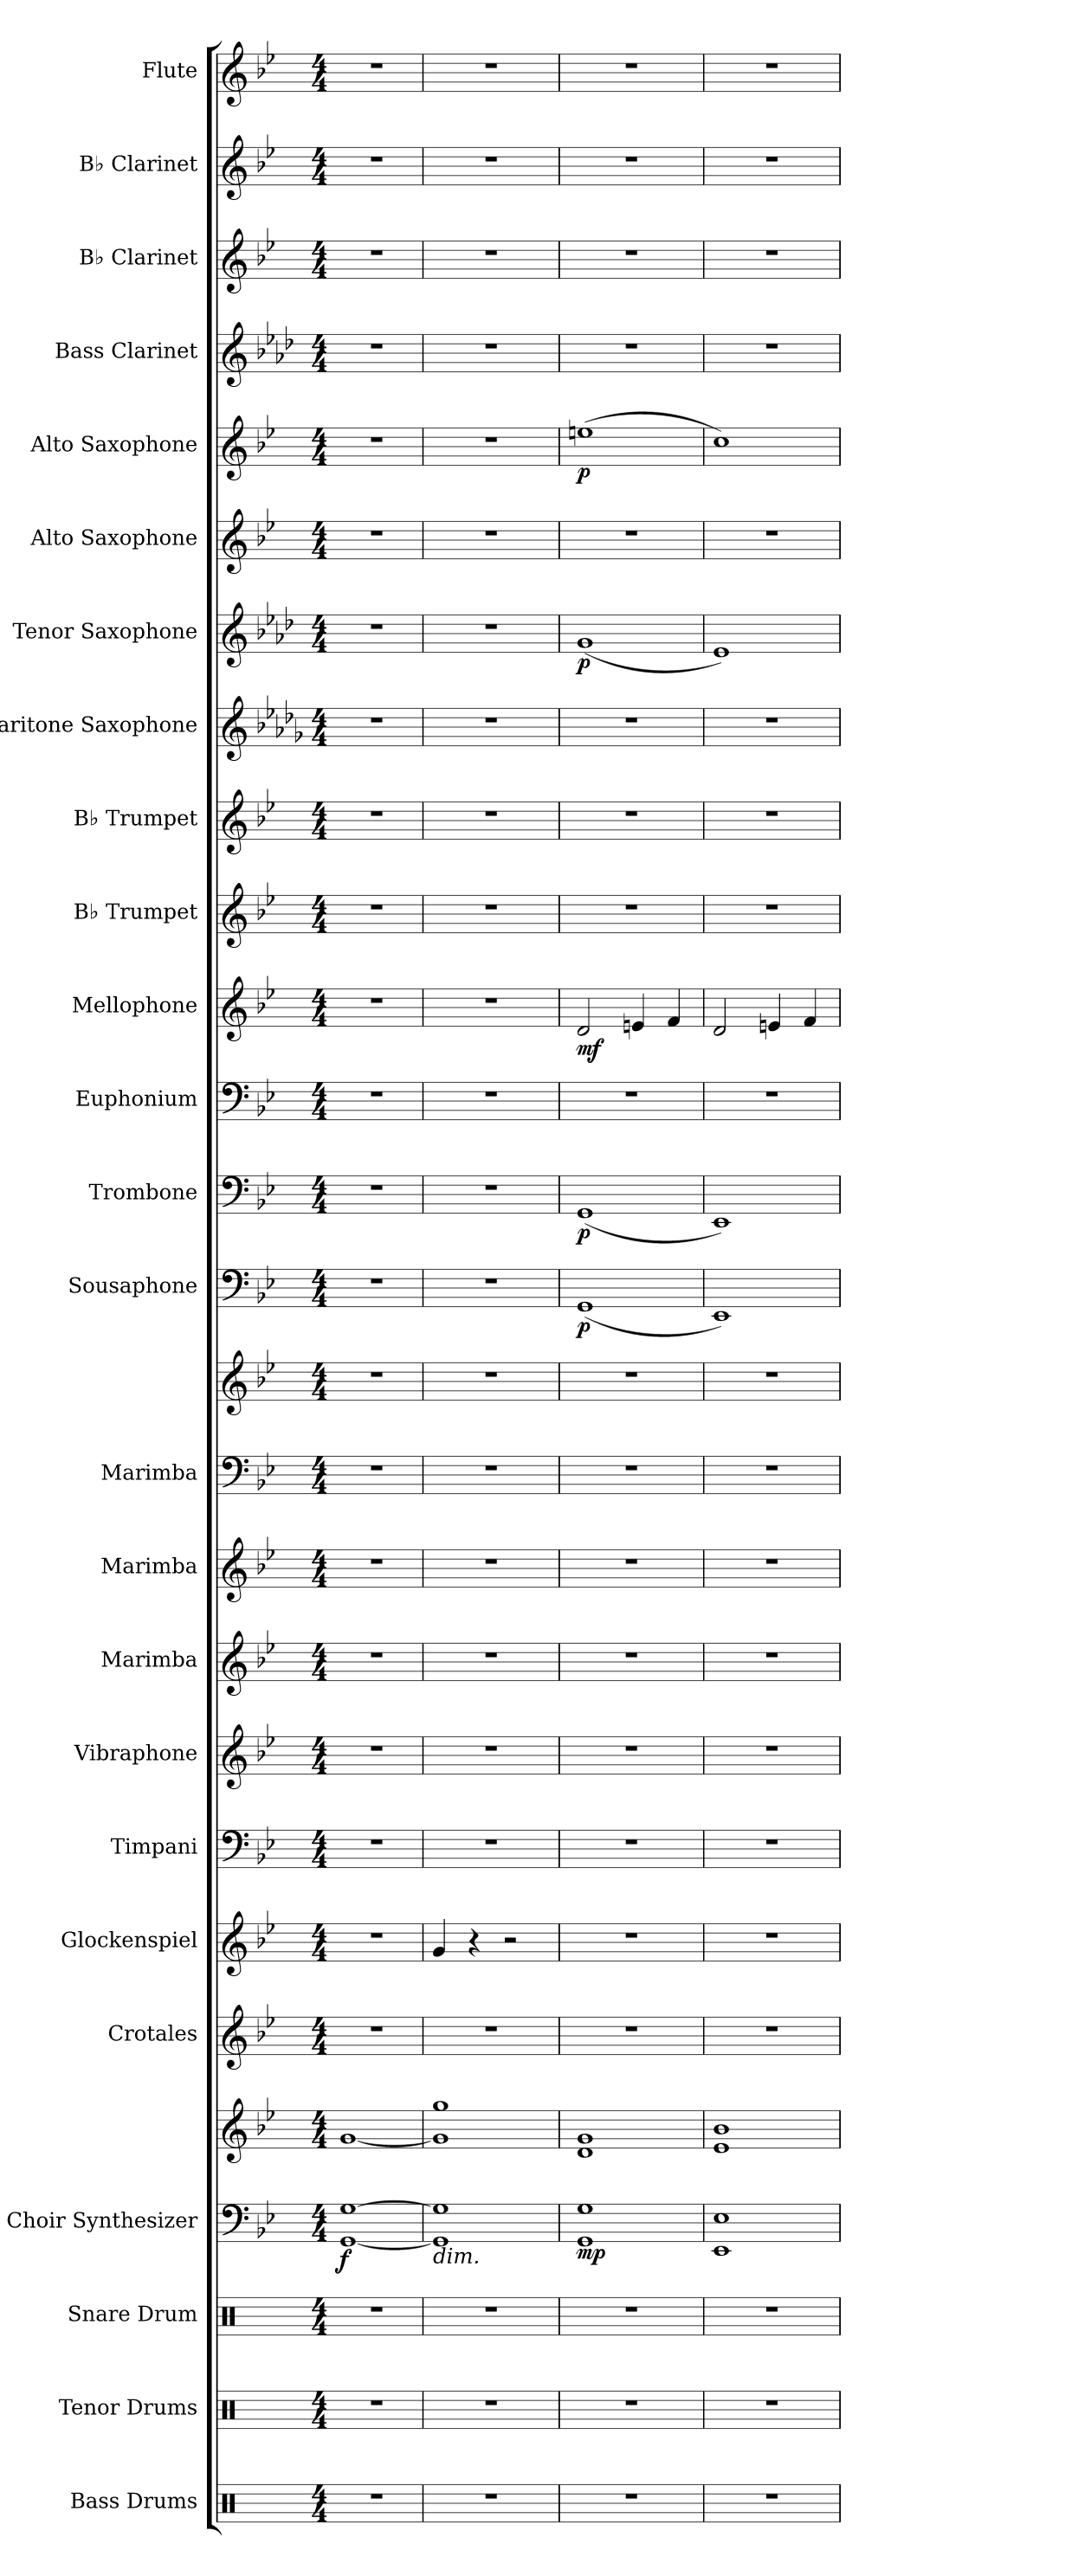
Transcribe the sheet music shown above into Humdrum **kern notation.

**kern	**kern	**kern	**kern	**kern	**dynam	**kern	**kern	**kern	**kern	**kern	**kern	**kern	**kern	**kern	**dynam	**kern	**dynam	**kern	**kern	**dynam	**kern	**kern	**kern	**kern	**dynam	**kern	**kern	**dynam	**kern	**kern	**kern	**kern
*part25	*part24	*part23	*part22	*part22	*part22	*part21	*part20	*part19	*part18	*part17	*part16	*part15	*part15	*part14	*part14	*part13	*part13	*part12	*part11	*part11	*part10	*part9	*part8	*part7	*part7	*part6	*part5	*part5	*part4	*part3	*part2	*part1
*staff27	*staff26	*staff25	*staff24	*staff23	*staff23/24	*staff22	*staff21	*staff20	*staff19	*staff18	*staff17	*staff16	*staff15	*staff14	*staff14	*staff13	*staff13	*staff12	*staff11	*staff11	*staff10	*staff9	*staff8	*staff7	*staff7	*staff6	*staff5	*staff5	*staff4	*staff3	*staff2	*staff1
*I"Bass Drums	*I"Tenor Drums	*I"Snare Drum	*I"Choir Synthesizer	*	*	*I"Crotales	*I"Glockenspiel	*I"Timpani	*I"Vibraphone	*I"Marimba	*I"Marimba	*I"Marimba	*	*I"Sousaphone	*	*I"Trombone	*	*I"Euphonium	*I"Mellophone	*	*I"B♭ Trumpet	*I"B♭ Trumpet	*I"Baritone Saxophone	*I"Tenor Saxophone	*	*I"Alto Saxophone	*I"Alto Saxophone	*	*I"Bass Clarinet	*I"B♭ Clarinet	*I"B♭ Clarinet	*I"Flute
*I'B.D.	*I'T.D.	*I'S.D.	*I'Synth.	*	*	*I'Crot.	*I'Glock.	*I'Timp.	*I'Vib.	*I'Mrm.	*I'Mrm.	*I'Mrm.	*	*I'Sphn.	*	*I'Tbn.	*	*I'Euph.	*I'Mello.	*	*I'B♭ Tpt.	*I'B♭ Tpt.	*I'Bar. Sax.	*I'T. Sax.	*	*I'A. Sax.	*I'A. Sax.	*	*I'B. Cl.	*I'B♭ Cl.	*I'B♭ Cl.	*I'Fl.
*clefX	*clefX	*clefX	*clefF4	*clefG2	*	*clefG2	*clefG2	*clefF4	*clefG2	*clefG2	*clefG2	*clefF4	*clefG2	*clefF4	*	*clefF4	*	*clefF4	*clefG2	*	*clefG2	*clefG2	*clefG2	*clefG2	*	*clefG2	*clefG2	*	*clefG2	*clefG2	*clefG2	*clefG2
*	*	*	*	*	*	*ITrd-14c-24	*ITrd-14c-24	*	*	*	*	*	*	*	*	*	*	*	*ITrd4c7	*	*ITrd1c2	*ITrd1c2	*ITrd12c21	*ITrd8c14	*	*ITrd5c9	*ITrd5c9	*	*ITrd8c14	*ITrd1c2	*ITrd1c2	*
*k[]	*k[]	*k[]	*k[b-e-]	*k[b-e-]	*	*k[b-e-]	*k[b-e-]	*k[b-e-]	*k[b-e-]	*k[b-e-]	*k[b-e-]	*k[b-e-]	*k[b-e-]	*k[b-e-]	*	*k[b-e-]	*	*k[b-e-]	*k[b-e-a-]	*	*k[b-e-a-d-]	*k[b-e-a-d-]	*k[b-e-a-d-g-]	*k[b-e-a-d-]	*	*k[b-e-a-d-g-]	*k[b-e-a-d-g-]	*	*k[b-e-a-d-]	*k[b-e-a-d-]	*k[b-e-a-d-]	*k[b-e-]
*M4/4	*M4/4	*M4/4	*M4/4	*M4/4	*	*M4/4	*M4/4	*M4/4	*M4/4	*M4/4	*M4/4	*M4/4	*M4/4	*M4/4	*	*M4/4	*	*M4/4	*M4/4	*	*M4/4	*M4/4	*M4/4	*M4/4	*	*M4/4	*M4/4	*	*M4/4	*M4/4	*M4/4	*M4/4
*MM84	*MM84	*MM84	*MM84	*MM84	*	*MM84	*MM84	*MM84	*MM84	*MM84	*MM84	*MM84	*MM84	*MM84	*	*MM84	*	*MM84	*MM84	*	*MM84	*MM84	*MM84	*MM84	*	*MM84	*MM84	*	*MM84	*MM84	*MM84	*MM84
=1	=1	=1	=1	=1	=1	=1	=1	=1	=1	=1	=1	=1	=1	=1	=1	=1	=1	=1	=1	=1	=1	=1	=1	=1	=1	=1	=1	=1	=1	=1	=1	=1
!	!	!	!	!	!LO:DY:b=2	!	!	!	!	!	!	!	!	!	!	!	!	!	!	!	!	!	!	!	!	!	!	!	!	!	!	!
1r	1r	1r	[1GG [1G	[1g	f	1r	1r	1r	1r	1r	1r	1r	1r	1r	.	1r	.	1r	1r	.	1r	1r	1r	1r	.	1r	1r	.	1r	1r	1r	1r
=2	=2	=2	=2	=2	=2	=2	=2	=2	=2	=2	=2	=2	=2	=2	=2	=2	=2	=2	=2	=2	=2	=2	=2	=2	=2	=2	=2	=2	=2	=2	=2	=2
!	!	!	!LO:TX:b:i:t=dim.	!	!	!	!	!	!	!	!	!	!	!	!	!	!	!	!	!	!	!	!	!	!	!	!	!	!	!	!	!
1r	1r	1r	1GG] 1G]	1g] 1gg	.	1r	4ggg/	1r	1r	1r	1r	1r	1r	1r	.	1r	.	1r	1r	.	1r	1r	1r	1r	.	1r	1r	.	1r	1r	1r	1r
.	.	.	.	.	.	.	4r	.	.	.	.	.	.	.	.	.	.	.	.	.	.	.	.	.	.	.	.	.	.	.	.	.
.	.	.	.	.	.	.	2r	.	.	.	.	.	.	.	.	.	.	.	.	.	.	.	.	.	.	.	.	.	.	.	.	.
=3	=3	=3	=3	=3	=3	=3	=3	=3	=3	=3	=3	=3	=3	=3	=3	=3	=3	=3	=3	=3	=3	=3	=3	=3	=3	=3	=3	=3	=3	=3	=3	=3
!	!	!	!	!	!LO:DY:b=2	!	!	!	!	!	!	!	!	!	!LO:DY:b	!	!LO:DY:b	!	!	!LO:DY:b	!	!	!	!	!LO:DY:b	!	!	!LO:DY:b	!	!	!	!
1r	1r	1r	1GG 1G	1d 1g	mp	1r	1r	1r	1r	1r	1r	1r	1r	(<1GG	p	(<1GG	p	1r	2G/	mf	1r	1r	1r	(<1G	p	1r	(>1gn	p	1r	1r	1r	1r
.	.	.	.	.	.	.	.	.	.	.	.	.	.	.	.	.	.	.	4An/	.	.	.	.	.	.	.	.	.	.	.	.	.
.	.	.	.	.	.	.	.	.	.	.	.	.	.	.	.	.	.	.	4B-/	.	.	.	.	.	.	.	.	.	.	.	.	.
=4	=4	=4	=4	=4	=4	=4	=4	=4	=4	=4	=4	=4	=4	=4	=4	=4	=4	=4	=4	=4	=4	=4	=4	=4	=4	=4	=4	=4	=4	=4	=4	=4
1r	1r	1r	1EE- 1E-	1e- 1b-	.	1r	1r	1r	1r	1r	1r	1r	1r	1EE-)	.	1EE-)	.	1r	2G/	.	1r	1r	1r	1E-)	.	1r	1e-)	.	1r	1r	1r	1r
.	.	.	.	.	.	.	.	.	.	.	.	.	.	.	.	.	.	.	4An/	.	.	.	.	.	.	.	.	.	.	.	.	.
.	.	.	.	.	.	.	.	.	.	.	.	.	.	.	.	.	.	.	4B-/	.	.	.	.	.	.	.	.	.	.	.	.	.
=	=	=	=	=	=	=	=	=	=	=	=	=	=	=	=	=	=	=	=	=	=	=	=	=	=	=	=	=	=	=	=	=
*-	*-	*-	*-	*-	*-	*-	*-	*-	*-	*-	*-	*-	*-	*-	*-	*-	*-	*-	*-	*-	*-	*-	*-	*-	*-	*-	*-	*-	*-	*-	*-	*-
